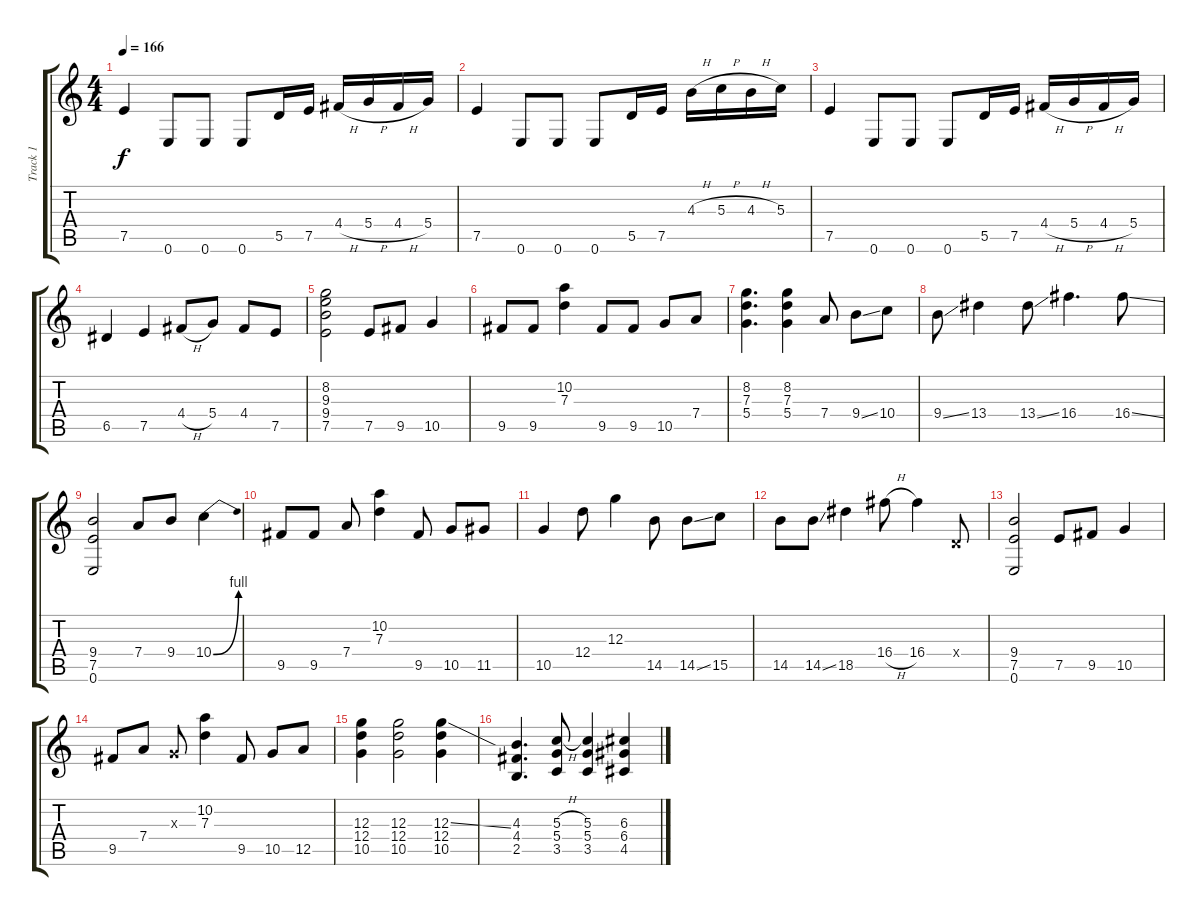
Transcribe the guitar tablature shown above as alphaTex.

\track ("Track 1" "Track 1") {instrument distortionguitar}
\staff {score tabs}
\tuning (E4 B3 G3 D3 A2 E2) {hide}
\ts (4 4)
\tempo 166
\clef g2
\ks c
7.5.4{dy f} 0.6.8 0.6.8 0.6.8 5.5.16 7.5.16 4.4{h}.16 5.4{h}.16 4.4{h}.16 5.4.16 |
7.5.4 0.6.8 0.6.8 0.6.8 5.5.16 7.5.16 4.3{h}.16 5.3{h}.16 4.3{h}.16 5.3.16 |
7.5.4 0.6.8 0.6.8 0.6.8 5.5.16 7.5.16 4.4{h}.16 5.4{h}.16 4.4{h}.16 5.4.16 |
6.5.4 7.5.4 4.4{h}.8 5.4.8 4.4.8 7.5.8 |
(8.2 9.3 9.4 7.5).2 7.5.8 9.5.8 10.5.4 |
9.5.8 9.5.8 (10.2 7.3).4 9.5.8 9.5.8 10.5.8 7.4.8 |
(8.2 7.3 5.4).4{d} (8.2 7.3 5.4).4 7.4.8 9.4{ss}.8 10.4.8 |
9.4{ss}.8 13.4.4 13.4{ss}.8 16.4.4{d} 16.4{ss}.8 |
(9.4 7.5 0.6).2 7.4.8 9.4.8 10.4{be (bend 0 0 60 4)}.4 |
9.5.8 9.5.8 7.4.8 (10.2 7.3).4 9.5.8 10.5.8 11.5.8 |
10.5.4 12.4.8 12.3.4 14.5.8 14.5{ss}.8 15.5.8 |
14.5.8 14.5{ss}.8 18.5.4 16.4{h}.8 16.4.4 0.4{x}.8 |
(9.4 7.5 0.6).2 7.5.8 9.5.8 10.5.4 |
9.5.8 7.4.8 0.3{x}.8 (10.2 7.3).4 9.5.8 10.5.8 12.5.8 |
(12.3 12.4 10.5).4 (12.3 12.4 10.5).2 (12.3{ss} 12.4 10.5).4 |
(4.3 4.4 2.5).4{d} (5.3{h} 5.4 3.5).8 (5.3 5.4 3.5).4 (6.3{h} 6.4 4.5).4
